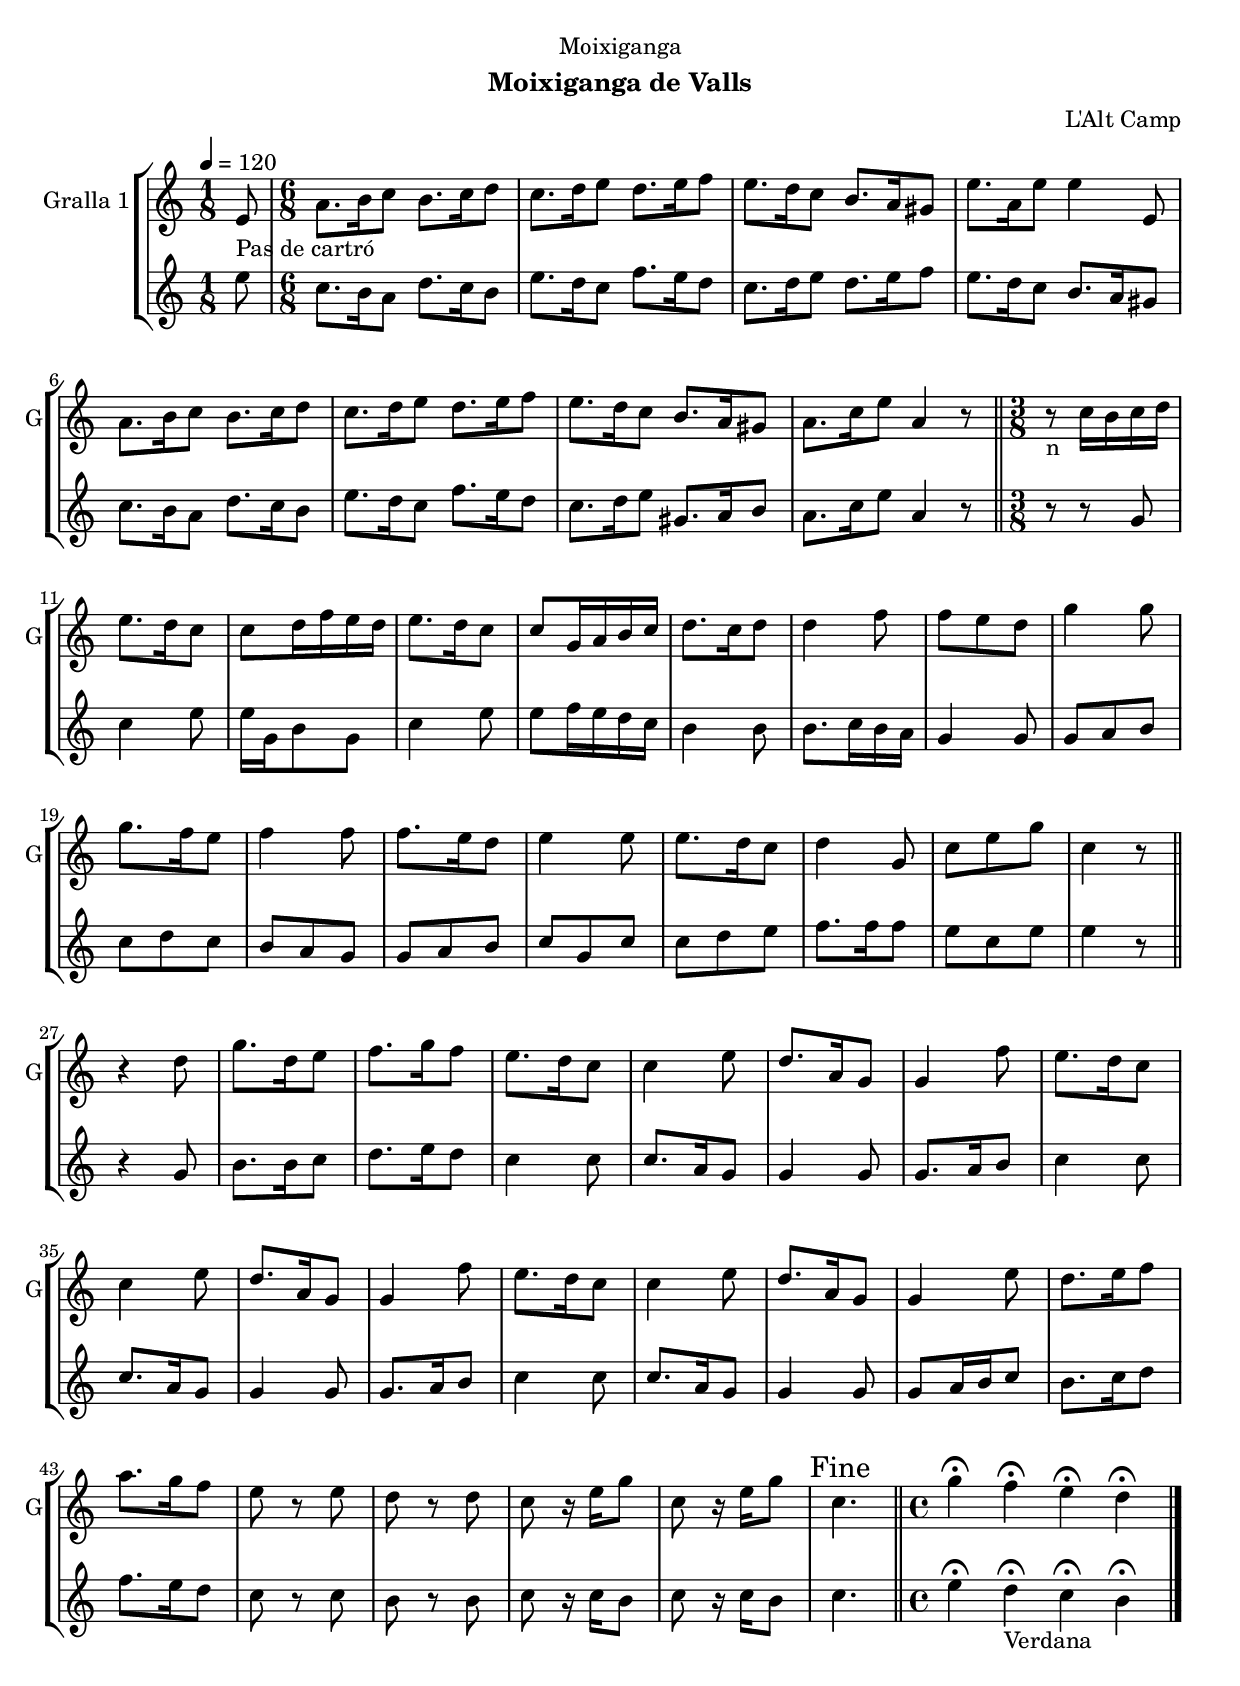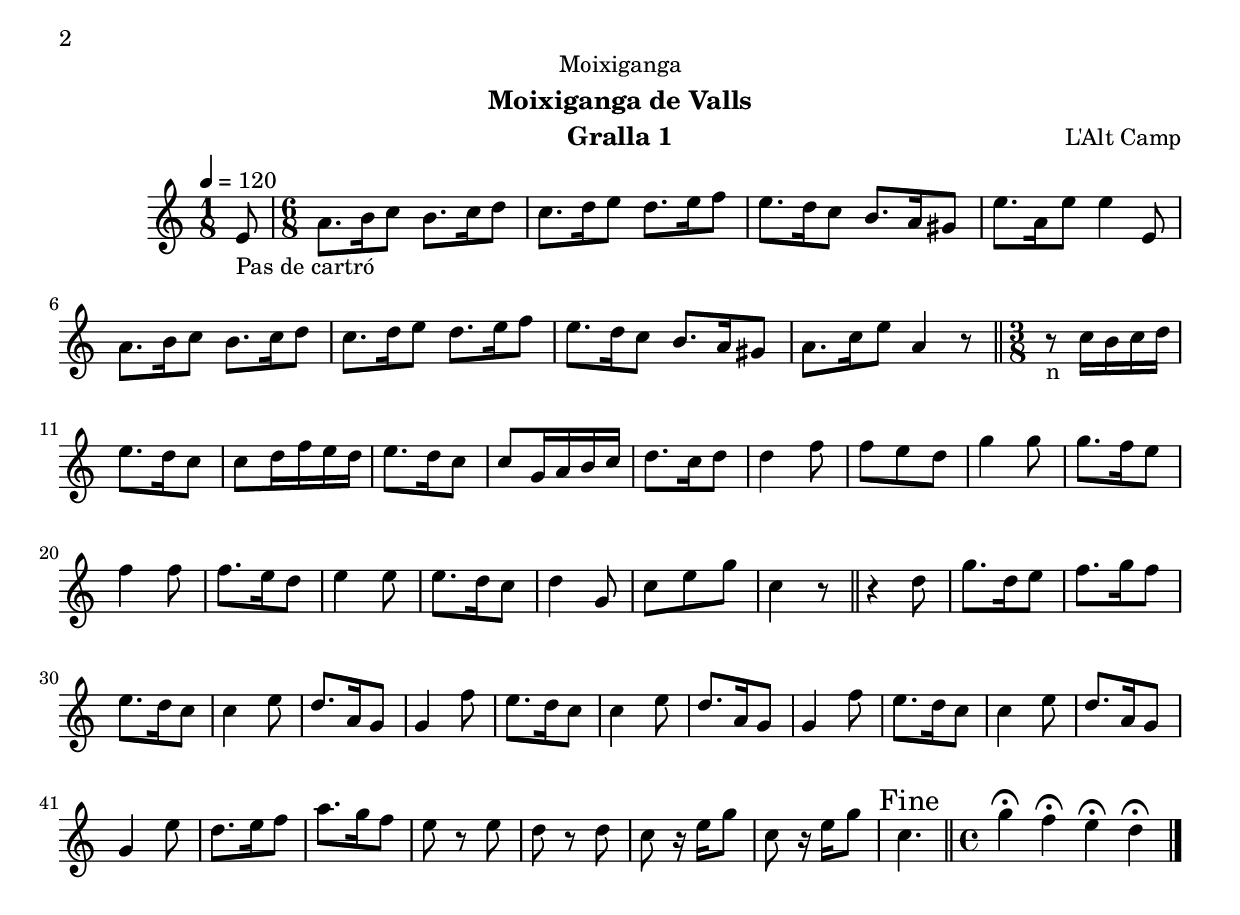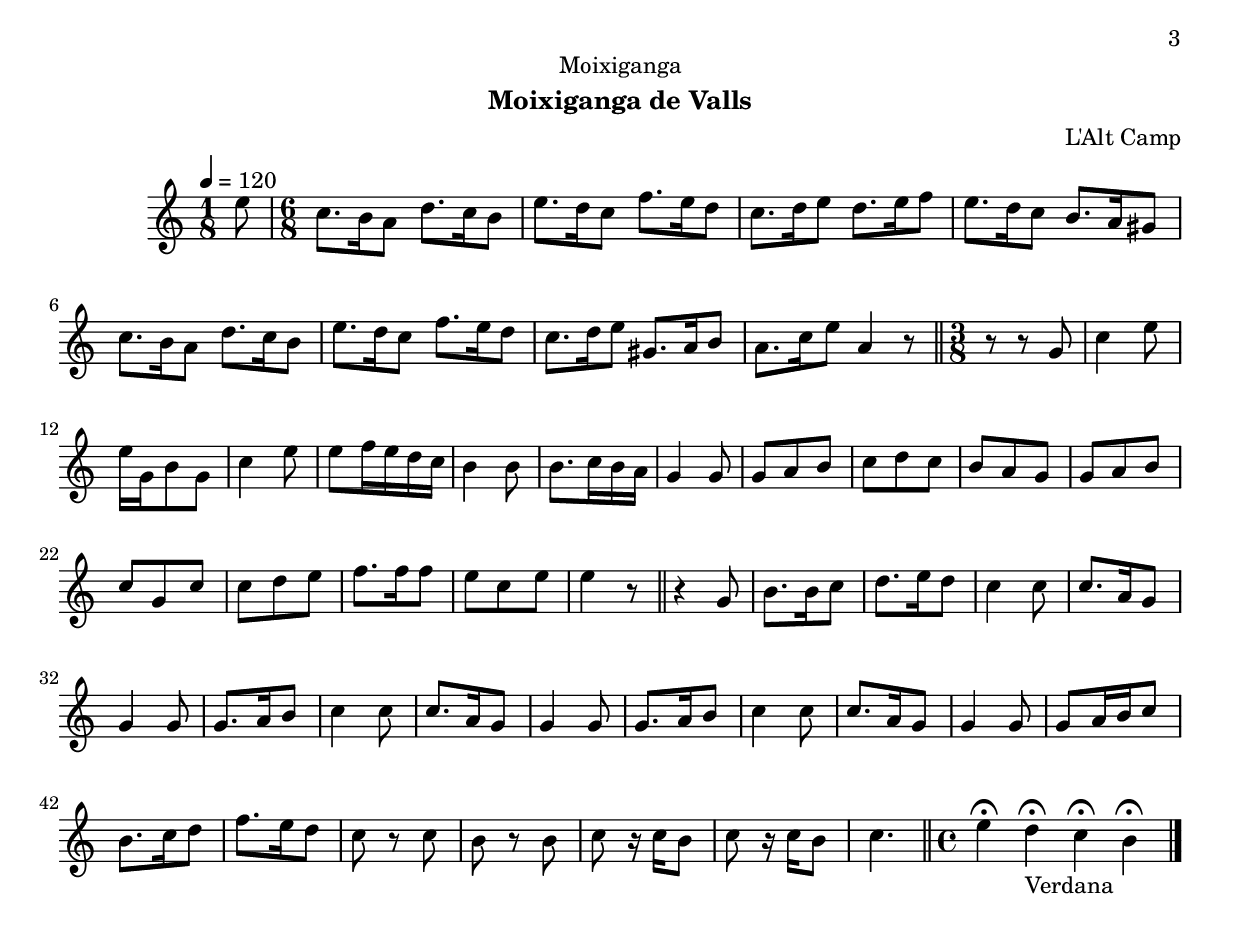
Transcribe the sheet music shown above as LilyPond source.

\version "2.16.2"

\header {
  dedication="Moixiganga"
  title=""
  subtitle="Moixiganga de Valls"
  subsubtitle=""
  poet=""
  meter=""
  piece=""
  composer="L'Alt Camp"
  arranger=""
  opus=""
  instrument=""
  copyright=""
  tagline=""
}

liniaroAa =
\relative e'
{
  \tempo 4=120
  \clef treble
  \key c \major
  \time 1/8
  e8 _"Pas de cartró"  |
  \time 6/8   a8. b16 c8 b8. c16 d8  |
  c8. d16 e8 d8. e16 f8  |
  e8. d16 c8 b8. a16 gis8  |
  %05
  e'8. a,16 e'8 e4 e,8  |
  a8. b16 c8 b8. c16 d8  |
  c8. d16 e8 d8. e16 f8  |
  e8. d16 c8 b8. a16 gis8  |
  a8. c16 e8 a,4 r8  \bar "||"
  %10
  \time 3/8   r8 _"n" c16 b c d  |
  e8. d16 c8  |
  c8 d16 f e d  |
  e8. d16 c8  |
  c8 g16 a b c  |
  %15
  d8. c16 d8  |
  d4 f8  |
  f8 e d  |
  g4 g8  |
  g8. f16 e8  |
  %20
  f4 f8  |
  f8. e16 d8  |
  e4 e8  |
  e8. d16 c8  |
  d4 g,8  |
  %25
  c8 e g  |
  c,4 r8  \bar "||"
  r4  d8  |
  g8. d16 e8  |
  f8. g16 f8  |
  %30
  e8. d16 c8  |
  c4 e8  |
  d8. a16 g8  |
  g4 f'8  |
  e8. d16 c8  |
  %35
  c4 e8  |
  d8. a16 g8  |
  g4 f'8  |
  e8. d16 c8  |
  c4 e8  |
  %40
  d8. a16 g8  |
  g4 e'8  |
  d8. e16 f8  |
  a8. g16 f8  |
  e8 r e  |
  %45
  d8 r d  |
  c8 r16 e g8  |
  c,8 r16 e g8  |
  \mark "Fine" c,4.  \bar "||"
  \time 4/4   g'4\fermata f\fermata e\fermata d\fermata  \bar "|."
}

liniaroAb =
\relative e''
{
  \tempo 4=120
  \clef treble
  \key c \major
  \time 1/8
  e8  |
  \time 6/8   c8. b16 a8 d8. c16 b8  |
  e8. d16 c8 f8. e16 d8  |
  c8. d16 e8 d8. e16 f8  |
  %05
  e8. d16 c8 b8. a16 gis8  |
  c8. b16 a8 d8. c16 b8  |
  e8. d16 c8 f8. e16 d8  |
  c8. d16 e8 gis,8. a16 b8  |
  a8. c16 e8 a,4 r8  \bar "||"
  %10
  \time 3/8   r8 r g  |
  c4 e8  |
  e16 g, b8 g  |
  c4 e8  |
  e8 f16 e d c  |
  %15
  b4 b8  |
  b8. c16 b a  |
  g4 g8  |
  g8 a b  |
  c8 d c  |
  %20
  b8 a g  |
  g8 a b  |
  c8 g c  |
  c8 d e  |
  f8. f16 f8  |
  %25
  e8 c e  |
  e4 r8  \bar "||"
  r4 g,8  |
  b8. b16 c8  |
  d8. e16 d8  |
  %30
  c4 c8  |
  c8. a16 g8  |
  g4 g8  |
  g8. a16 b8  |
  c4 c8  |
  %35
  c8. a16 g8  |
  g4 g8  |
  g8. a16 b8  |
  c4 c8  |
  c8. a16 g8  |
  %40
  g4 g8  |
  g8 a16 b c8  |
  b8. c16 d8  |
  f8. e16 d8  |
  c8 r c  |
  %45
  b8 r b  |
  c8 r16 c b8  |
  c8 r16 c b8  |
  c4.  \bar "||"
  \time 4/4   e4\fermata d\fermata _"Verdana" c\fermata b\fermata  \bar "|."
}

\bookpart {
  \score {
    \new StaffGroup {
      \override Score.RehearsalMark #'self-alignment-X = #LEFT
      <<
        \new Staff \with {instrumentName = #"Gralla 1" shortInstrumentName = #"G"} \liniaroAa
        \new Staff \with {instrumentName = #"" shortInstrumentName = #" "} \liniaroAb
      >>
    }
    \layout {}
  }
  \score { \unfoldRepeats
    \new StaffGroup {
      \override Score.RehearsalMark #'self-alignment-X = #LEFT
      <<
        \new Staff \with {instrumentName = #"Gralla 1" shortInstrumentName = #"G"} \liniaroAa
        \new Staff \with {instrumentName = #"" shortInstrumentName = #" "} \liniaroAb
      >>
    }
    \midi {
      \set Staff.midiInstrument = "oboe"
      \set DrumStaff.midiInstrument = "drums"
    }
  }
}

\bookpart {
  \header {instrument="Gralla 1"}
  \score {
    \new StaffGroup {
      \override Score.RehearsalMark #'self-alignment-X = #LEFT
      <<
        \new Staff \liniaroAa
      >>
    }
    \layout {}
  }
  \score { \unfoldRepeats
    \new StaffGroup {
      \override Score.RehearsalMark #'self-alignment-X = #LEFT
      <<
        \new Staff \liniaroAa
      >>
    }
    \midi {
      \set Staff.midiInstrument = "oboe"
      \set DrumStaff.midiInstrument = "drums"
    }
  }
}

\bookpart {
  \header {instrument=""}
  \score {
    \new StaffGroup {
      \override Score.RehearsalMark #'self-alignment-X = #LEFT
      <<
        \new Staff \liniaroAb
      >>
    }
    \layout {}
  }
  \score { \unfoldRepeats
    \new StaffGroup {
      \override Score.RehearsalMark #'self-alignment-X = #LEFT
      <<
        \new Staff \liniaroAb
      >>
    }
    \midi {
      \set Staff.midiInstrument = "oboe"
      \set DrumStaff.midiInstrument = "drums"
    }
  }
}

